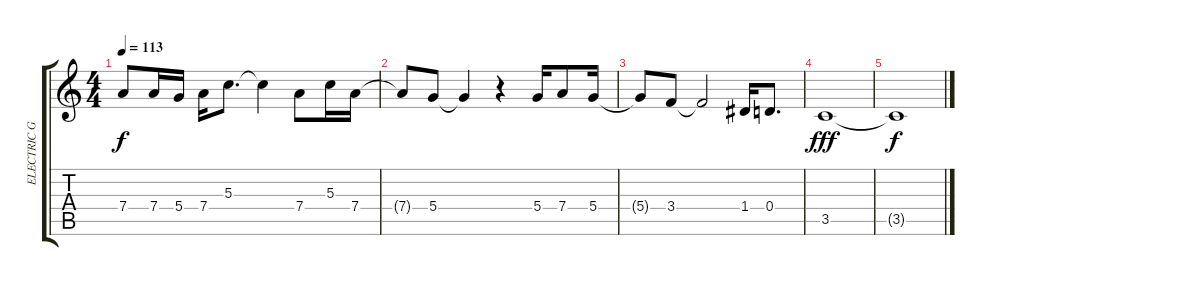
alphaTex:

\track ("ELECTRIC GUITAR 1" "ELECTRIC G") {instrument overdrivenguitar}
\staff {score tabs}
\tuning (E4 B3 G3 D3 A2 E2) {hide}
\ts (4 4)
\tempo 113
\clef g2
\ks c
7.4.8{dy f} 7.4.16 5.4.16 7.4.16 5.3.8{d} 5.3{t}.4 7.4.8 5.3.16 7.4.16 |
7.4{t}.8 5.4.8 5.4{t}.4 r.4 5.4.16 7.4.8 5.4.16 |
5.4{t}.8 3.4.8 3.4{t}.2 1.4.16 0.4.8{d} |
3.5.1{dy fff} |
3.5{t}.1{dy f}
